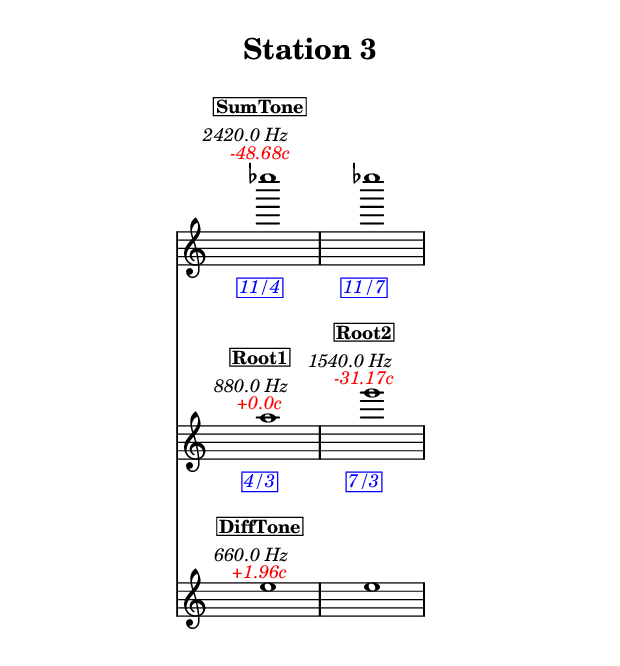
\version "2.20.0"
\language "english"

#(set-default-paper-size "a6" 'portrait)
#(set-global-staff-size 16)

\header {
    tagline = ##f
    title = \markup {
        \pad-around
            #3
            "Station 3"
        }
}

\layout {
    indent = #25
}

\paper {
    systems-per-page = 1
}

\score {
    \new Score
    <<
        \new Staff
        \with
        {
            \remove Time_signature_engraver
        }
        {
            \clef "treble"
            ef''''1
            - \tweak color #red
            ^ \markup {
                \halign
                    #0
                    \italic
                        {
                            -48.68c
                        }
                }
            ^ \markup {
                \halign
                    #1
                    \italic
                        {
                            2420.0
                            Hz
                        }
                }
            ^ \markup {
                \pad-around
                    #1
                    \box
                        \vcenter
                            \halign
                                #0
                                \bold
                                    {
                                        SumTone
                                    }
                }
            - \tweak color #blue
            _ \markup {
                \pad-around
                    #1
                    \box
                        \halign
                            #0
                            \italic
                                {
                                    11/4
                                }
                }
            \override Score.NonMusicalPaperColumn.padding = #5
            \clef "treble"
            ef''''1
            - \tweak color #blue
            _ \markup {
                \pad-around
                    #1
                    \box
                        \halign
                            #0
                            \italic
                                {
                                    11/7
                                }
                }
        }
        \new Staff
        \with
        {
            \remove Time_signature_engraver
        }
        {
            \clef "treble"
            a''1
            - \tweak color #red
            ^ \markup {
                \halign
                    #0
                    \italic
                        {
                            +0.0c
                        }
                }
            ^ \markup {
                \halign
                    #1
                    \italic
                        {
                            880.0
                            Hz
                        }
                }
            ^ \markup {
                \pad-around
                    #1
                    \box
                        \vcenter
                            \halign
                                #0
                                \bold
                                    {
                                        Root1
                                    }
                }
            - \tweak color #blue
            _ \markup {
                \pad-around
                    #1
                    \box
                        \halign
                            #0
                            \italic
                                {
                                    4/3
                                }
                }
            \clef "treble"
            g'''1
            - \tweak color #red
            ^ \markup {
                \halign
                    #0
                    \italic
                        {
                            -31.17c
                        }
                }
            ^ \markup {
                \halign
                    #1
                    \italic
                        {
                            1540.0
                            Hz
                        }
                }
            ^ \markup {
                \pad-around
                    #1
                    \box
                        \vcenter
                            \halign
                                #0
                                \bold
                                    {
                                        Root2
                                    }
                }
            - \tweak color #blue
            _ \markup {
                \pad-around
                    #1
                    \box
                        \halign
                            #0
                            \italic
                                {
                                    7/3
                                }
                }
        }
        \new Staff
        \with
        {
            \remove Time_signature_engraver
        }
        {
            \clef "treble"
            e''1
            - \tweak color #red
            ^ \markup {
                \halign
                    #0
                    \italic
                        {
                            +1.96c
                        }
                }
            ^ \markup {
                \halign
                    #1
                    \italic
                        {
                            660.0
                            Hz
                        }
                }
            ^ \markup {
                \pad-around
                    #1
                    \box
                        \vcenter
                            \halign
                                #0
                                \bold
                                    {
                                        DiffTone
                                    }
                }
            \clef "treble"
            e''1
        }
    >>
}